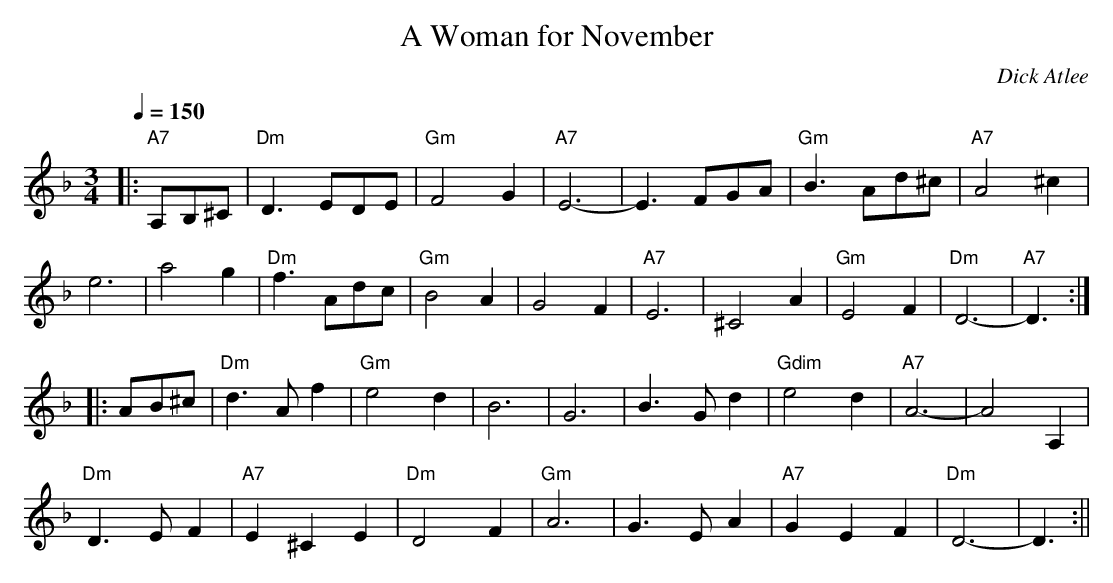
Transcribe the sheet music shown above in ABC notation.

X:1
T:A Woman for November
M:3/4
L:1/8
Q:1/4=150
C:Dick Atlee
K:Dm
|: "A7" A,B,^C | "Dm" D3 EDE | "Gm" F4 G2 | "A7" E6- | E3 FGA |
"Gm" B3 Ad^c | "A7" A4 ^c2 | !
e6 | a4 g2 | "Dm" f3 Adc | "Gm" B4 A2 | G4 F2 | "A7" E6 |
^C4 A2 | "Gm" E4 F2 | "Dm" D6- | "A7" D3 :| !
|: AB^c | "Dm" d3 A f2 | "Gm" e4 d2 | B6 | G6 |
B3 G d2 | "Gdim" e4 d2 | "A7" A6- | A4 A,2 | !
"Dm" D3 E F2 | "A7" E2 ^C2 E2 | "Dm" D4 F2 | "Gm" A6 |
 G3 E A2 | "A7" G2 E2 F2 | "Dm" D6- | D3 :||
